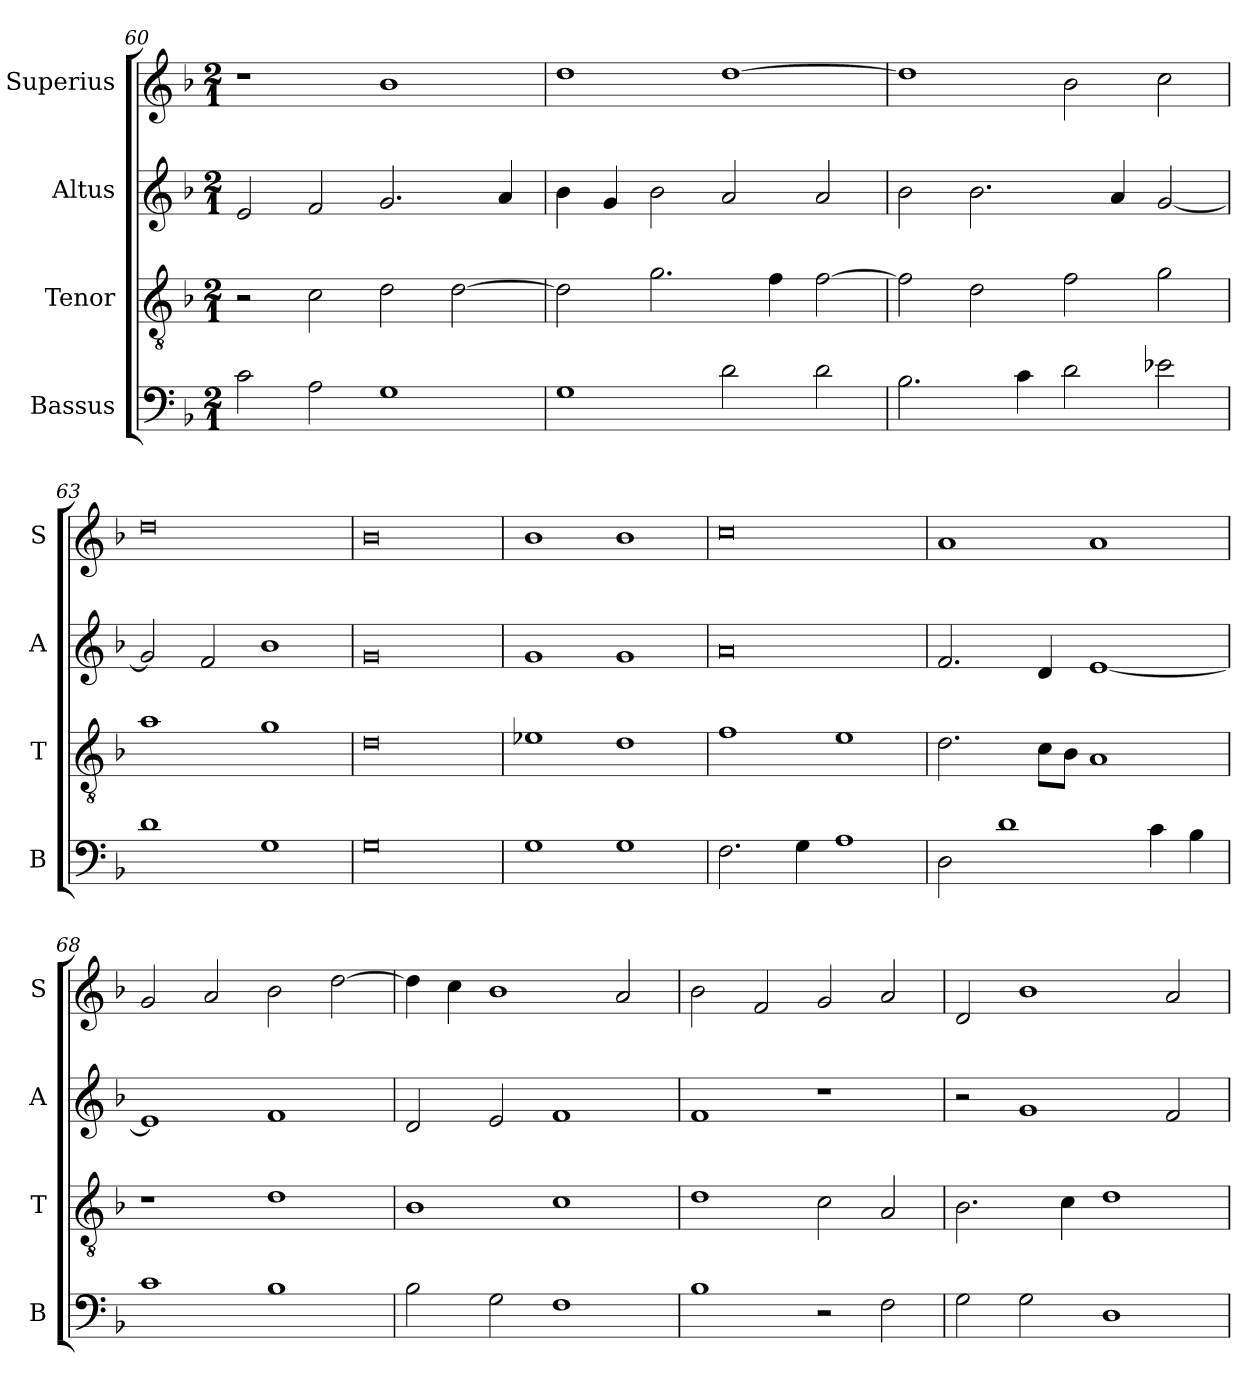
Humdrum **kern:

**kern	**kern	**kern	**kern
*part4	*part3	*part2	*part1
*staff4	*staff3	*staff2	*staff1
*I"Bassus	*I"Tenor	*I"Altus	*I"Superius
*I'B	*I'T	*I'A	*I'S
*clefF4	*clefGv2	*clefG2	*clefG2
*k[b-]	*k[b-]	*k[b-]	*k[b-]
*F:	*F:	*F:	*F:
*M2/1	*M2/1	*M2/1	*M2/1
=60	=60	=60	=60
2c	2r	2e	1r
2A	2c	2f	.
1G	2d	2.g	1b-
.	[2d	.	.
.	.	4a	.
=61	=61	=61	=61
1G	2d]	4b-	1dd
.	.	4g	.
.	2.g	2b-	.
2d	.	2a	[1dd
.	4f	.	.
2d	[2f	2a	.
=62	=62	=62	=62
2.B-	2f]	2b-	1dd]
.	2d	2.b-	.
4c	.	.	.
2d	2f	.	2b-
.	.	4a	.
2e-X	2g	[2g	2cc
=63	=63	=63	=63
1d	1a	2g]	0dd
.	.	2f	.
1G	1g	1b-	.
=64	=64	=64	=64
0G	0d	0g	0b-
=65	=65	=65	=65
1G	1e-X	1g	1b-
1G	1d	1g	1b-
=66	=66	=66	=66
2.F	1f	0a	0cc
4G	.	.	.
1A	1e	.	.
=67	=67	=67	=67
2D	2.d	2.f	1a
1d	.	.	.
.	8cL	4d	.
.	8B-J	.	.
.	1A	[1e	1a
4c	.	.	.
4B-	.	.	.
=68	=68	=68	=68
1c	1r	1e]	2g
.	.	.	2a
1B-	1d	1f	2b-
.	.	.	[2dd
=69	=69	=69	=69
2B-	1B-	2d	4dd]
.	.	.	4cc
2G	.	2e	1b-
1F	1c	1f	.
.	.	.	2a
=70	=70	=70	=70
1B-	1d	1f	2b-
.	.	.	2f
2r	2c	1r	2g
2F	2A	.	2a
=71	=71	=71	=71
2G	2.B-	2r	2d
2G	.	1g	1b-
.	4c	.	.
1D	1d	.	.
.	.	2f	2a
=	=	=	=
*-	*-	*-	*-
